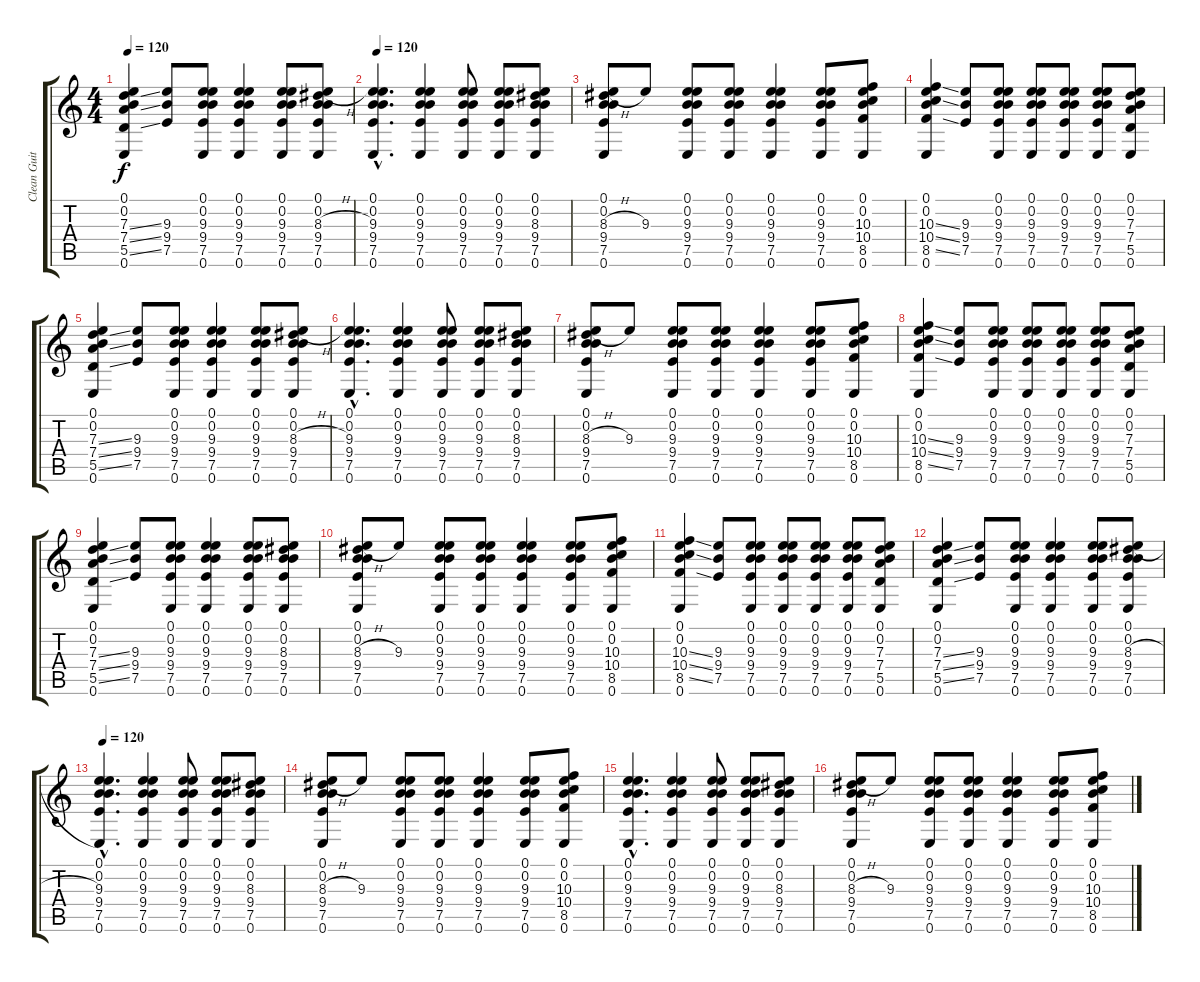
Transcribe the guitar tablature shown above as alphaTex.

\track ("Clean Guitar" "Clean Guit") {instrument electricguitarclean}
\staff {score tabs}
\tuning (E4 B3 G3 D3 A2 E2) {hide}
\ts (4 4)
\tempo 120
\clef g2
\ks c
(0.1 0.2 7.3{ss} 7.4{ss} 5.5{ss} 0.6).4{dy f} (9.3 9.4 7.5).8 (0.1 0.2 9.3 9.4 7.5 0.6).8 (0.1 0.2 9.3 9.4 7.5 0.6).4 (0.1 0.2 9.3 9.4 7.5 0.6).8 (0.1 0.2 8.3{h} 9.4 7.5 0.6).8 |
\tempo 120
(0.1{hac} 0.2{hac} 9.3{hac} 9.4{hac} 7.5{hac} 0.6{hac}).4{d} (0.1 0.2 9.3 9.4 7.5 0.6).4 (0.1 0.2 9.3 9.4 7.5 0.6).8 (0.1 0.2 9.3 9.4 7.5 0.6).8 (0.1 0.2 8.3 9.4 7.5 0.6).8 |
(0.1 0.2 8.3{h} 9.4 7.5 0.6).8 9.3.8 (0.1 0.2 9.3 9.4 7.5 0.6).8 (0.1 0.2 9.3 9.4 7.5 0.6).8 (0.1 0.2 9.3 9.4 7.5 0.6).4 (0.1 0.2 9.3 9.4 7.5 0.6).8 (0.1 0.2 10.3 10.4 8.5 0.6).8 |
(0.1 0.2 10.3{ss} 10.4{ss} 8.5{ss} 0.6).4 (9.3 9.4 7.5).8 (0.1 0.2 9.3 9.4 7.5 0.6).8 (0.1 0.2 9.3 9.4 7.5 0.6).8 (0.1 0.2 9.3 9.4 7.5 0.6).8 (0.1 0.2 9.3 9.4 7.5 0.6).8 (0.1 0.2 7.3 7.4 5.5 0.6).8 |
(0.1 0.2 7.3{ss} 7.4{ss} 5.5{ss} 0.6).4 (9.3 9.4 7.5).8 (0.1 0.2 9.3 9.4 7.5 0.6).8 (0.1 0.2 9.3 9.4 7.5 0.6).4 (0.1 0.2 9.3 9.4 7.5 0.6).8 (0.1 0.2 8.3{h} 9.4 7.5 0.6).8 |
(0.1{hac} 0.2{hac} 9.3{hac} 9.4{hac} 7.5{hac} 0.6{hac}).4{d} (0.1 0.2 9.3 9.4 7.5 0.6).4 (0.1 0.2 9.3 9.4 7.5 0.6).8 (0.1 0.2 9.3 9.4 7.5 0.6).8 (0.1 0.2 8.3 9.4 7.5 0.6).8 |
(0.1 0.2 8.3{h} 9.4 7.5 0.6).8 9.3.8 (0.1 0.2 9.3 9.4 7.5 0.6).8 (0.1 0.2 9.3 9.4 7.5 0.6).8 (0.1 0.2 9.3 9.4 7.5 0.6).4 (0.1 0.2 9.3 9.4 7.5 0.6).8 (0.1 0.2 10.3 10.4 8.5 0.6).8 |
(0.1 0.2 10.3{ss} 10.4{ss} 8.5{ss} 0.6).4 (9.3 9.4 7.5).8 (0.1 0.2 9.3 9.4 7.5 0.6).8 (0.1 0.2 9.3 9.4 7.5 0.6).8 (0.1 0.2 9.3 9.4 7.5 0.6).8 (0.1 0.2 9.3 9.4 7.5 0.6).8 (0.1 0.2 7.3 7.4 5.5 0.6).8 |
(0.1 0.2 7.3{ss} 7.4{ss} 5.5{ss} 0.6).4 (9.3 9.4 7.5).8 (0.1 0.2 9.3 9.4 7.5 0.6).8 (0.1 0.2 9.3 9.4 7.5 0.6).4 (0.1 0.2 9.3 9.4 7.5 0.6).8 (0.1 0.2 8.3 9.4 7.5 0.6).8 |
(0.1 0.2 8.3{h} 9.4 7.5 0.6).8 9.3.8 (0.1 0.2 9.3 9.4 7.5 0.6).8 (0.1 0.2 9.3 9.4 7.5 0.6).8 (0.1 0.2 9.3 9.4 7.5 0.6).4 (0.1 0.2 9.3 9.4 7.5 0.6).8 (0.1 0.2 10.3 10.4 8.5 0.6).8 |
(0.1 0.2 10.3{ss} 10.4{ss} 8.5{ss} 0.6).4 (9.3 9.4 7.5).8 (0.1 0.2 9.3 9.4 7.5 0.6).8 (0.1 0.2 9.3 9.4 7.5 0.6).8 (0.1 0.2 9.3 9.4 7.5 0.6).8 (0.1 0.2 9.3 9.4 7.5 0.6).8 (0.1 0.2 7.3 7.4 5.5 0.6).8 |
(0.1 0.2 7.3{ss} 7.4{ss} 5.5{ss} 0.6).4 (9.3 9.4 7.5).8 (0.1 0.2 9.3 9.4 7.5 0.6).8 (0.1 0.2 9.3 9.4 7.5 0.6).4 (0.1 0.2 9.3 9.4 7.5 0.6).8 (0.1 0.2 8.3{h} 9.4 7.5 0.6).8 |
\tempo 120
(0.1{hac} 0.2{hac} 9.3{hac} 9.4{hac} 7.5{hac} 0.6{hac}).4{d} (0.1 0.2 9.3 9.4 7.5 0.6).4 (0.1 0.2 9.3 9.4 7.5 0.6).8 (0.1 0.2 9.3 9.4 7.5 0.6).8 (0.1 0.2 8.3 9.4 7.5 0.6).8 |
(0.1 0.2 8.3{h} 9.4 7.5 0.6).8 9.3.8 (0.1 0.2 9.3 9.4 7.5 0.6).8 (0.1 0.2 9.3 9.4 7.5 0.6).8 (0.1 0.2 9.3 9.4 7.5 0.6).4 (0.1 0.2 9.3 9.4 7.5 0.6).8 (0.1 0.2 10.3 10.4 8.5 0.6).8 |
(0.1{hac} 0.2{hac} 9.3{hac} 9.4{hac} 7.5{hac} 0.6{hac}).4{d} (0.1 0.2 9.3 9.4 7.5 0.6).4 (0.1 0.2 9.3 9.4 7.5 0.6).8 (0.1 0.2 9.3 9.4 7.5 0.6).8 (0.1 0.2 8.3 9.4 7.5 0.6).8 |
(0.1 0.2 8.3{h} 9.4 7.5 0.6).8 9.3.8 (0.1 0.2 9.3 9.4 7.5 0.6).8 (0.1 0.2 9.3 9.4 7.5 0.6).8 (0.1 0.2 9.3 9.4 7.5 0.6).4 (0.1 0.2 9.3 9.4 7.5 0.6).8 (0.1 0.2 10.3 10.4 8.5 0.6).8
